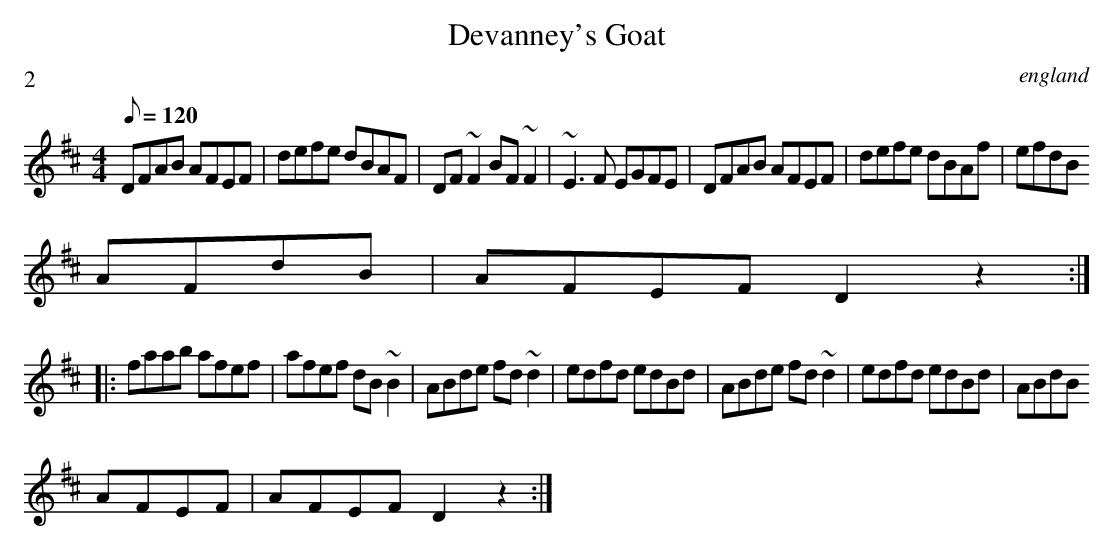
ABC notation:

X:1
T:Devanney's Goat
O:england
M:4/4
L:1/8
Q:120
P:2
K:D
DFAB AFEF|defe dBAF|DF ~F2 BF ~F2|~E3 F EGFE|DFAB AFEF|defe dBAf|efdB
AFdB|AFEF D2 z2:|
|:faab afef|afef dB ~B2|ABde fd ~d2|edfd edBd|ABde fd ~d2|edfd edBd|ABdB
AFEF|AFEF D2 z2:|
